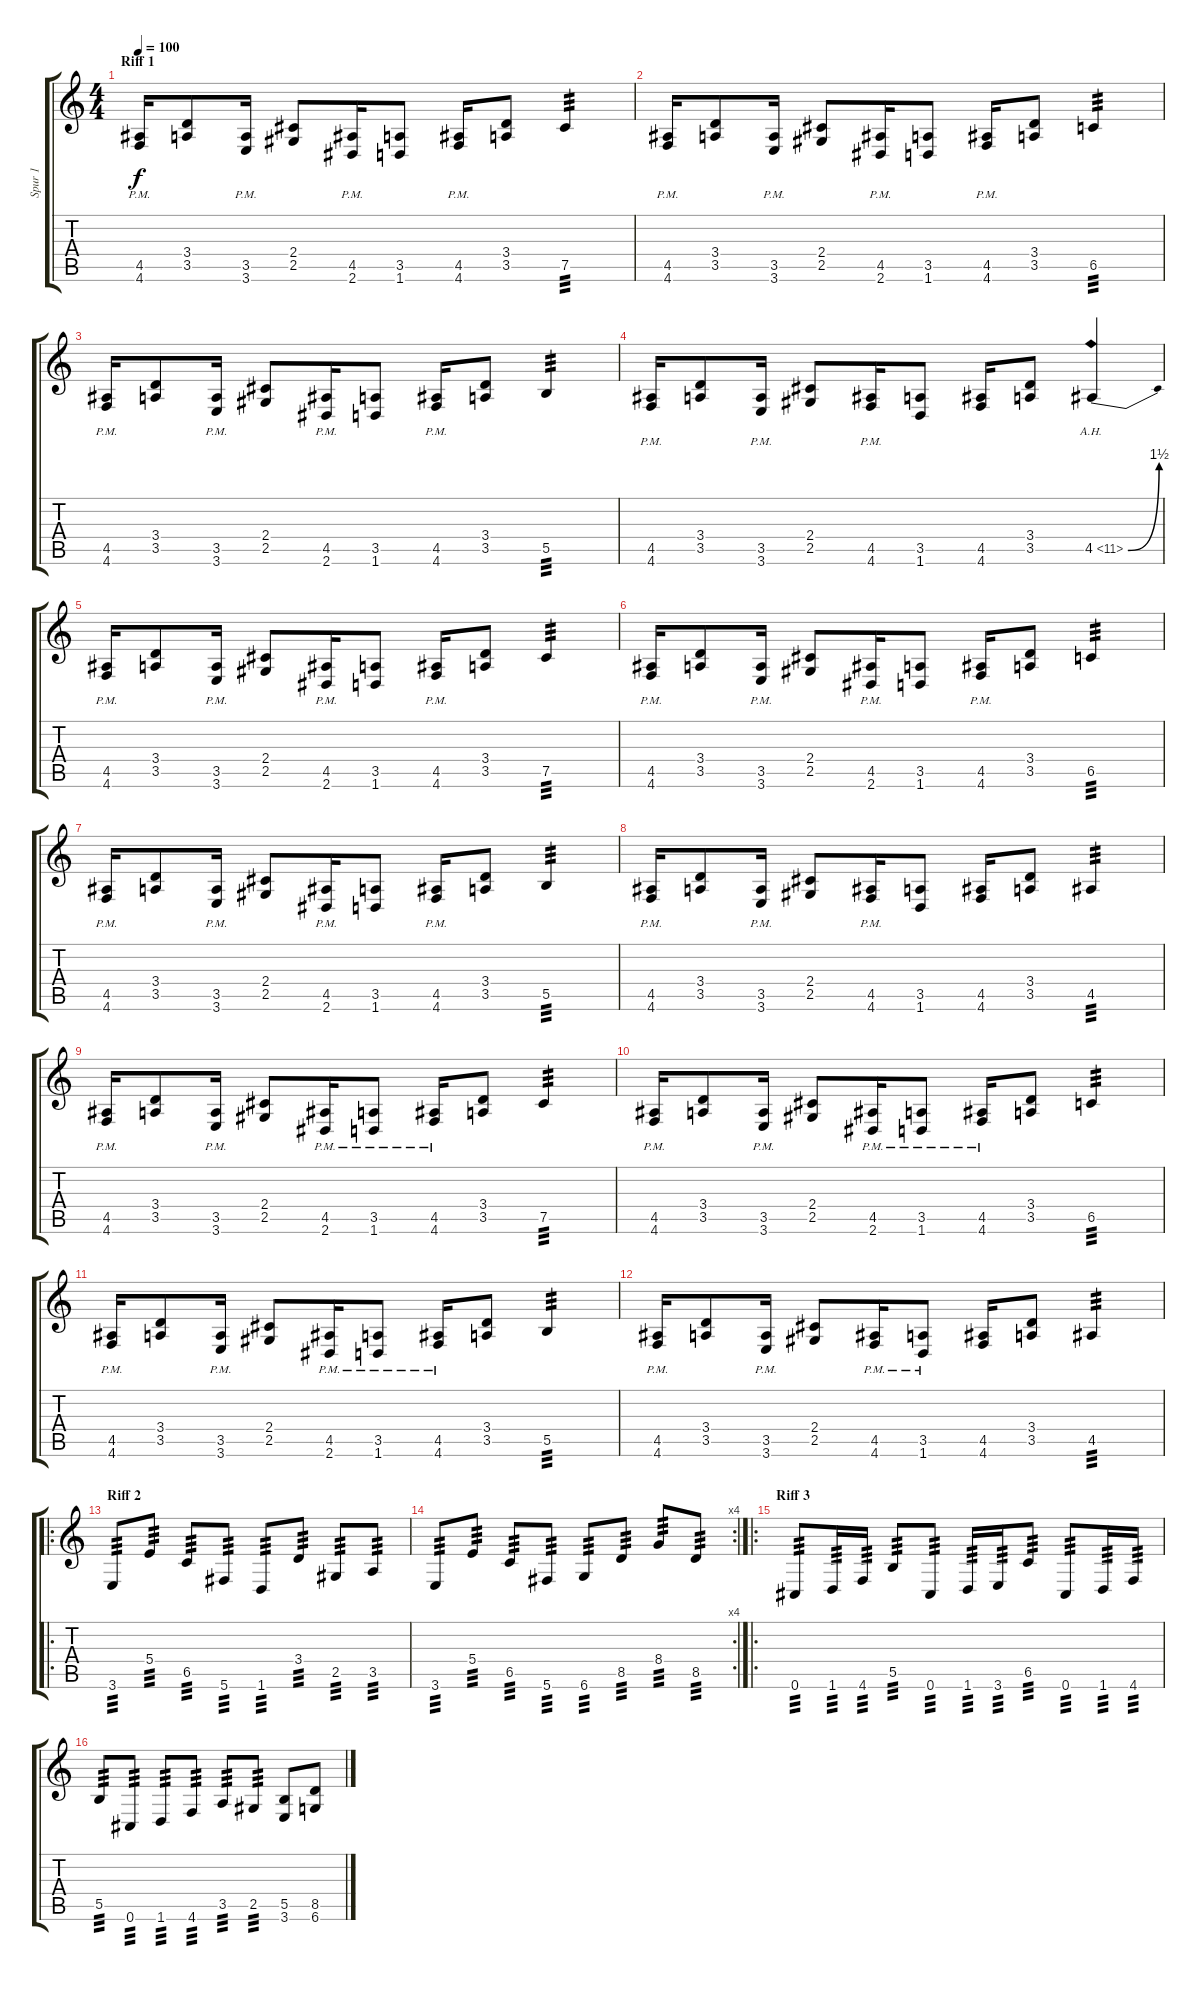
\track ("Spur 1" "Spur 1") {instrument distortionguitar}
\staff {score tabs}
\tuning (Db4 Ab3 E3 B2 Gb2 Db2) {hide}
\ts (4 4)
\section ("" "Riff 1")
\tempo 100
\clef g2
\ks c
(4.5{pm} 4.6{pm}).16{dy f instrument distortionguitar} (3.4 3.5).8 (3.5{pm} 3.6{pm}).16 (2.4 2.5).8 (4.5{pm} 2.6{pm}).16 (3.5 1.6).8 (4.5{pm} 4.6{pm}).16 (3.4 3.5).8 7.5.4{tp 3} |
(4.5{pm} 4.6{pm}).16 (3.4 3.5).8 (3.5{pm} 3.6{pm}).16 (2.4 2.5).8 (4.5{pm} 2.6{pm}).16 (3.5 1.6).8 (4.5{pm} 4.6{pm}).16 (3.4 3.5).8 6.5.4{tp 3} |
(4.5{pm} 4.6{pm}).16 (3.4 3.5).8 (3.5{pm} 3.6{pm}).16 (2.4 2.5).8 (4.5{pm} 2.6{pm}).16 (3.5 1.6).8 (4.5{pm} 4.6{pm}).16 (3.4 3.5).8 5.5.4{tp 3} |
(4.5{pm} 4.6{pm}).16 (3.4 3.5).8 (3.5{pm} 3.6{pm}).16 (2.4 2.5).8 (4.5{pm} 4.6{pm}).16 (3.5 1.6).8 (4.5 4.6).16 (3.4 3.5).8 4.5{be (bend 0 0 60 6) ah 7}.4 |
(4.5{pm} 4.6{pm}).16 (3.4 3.5).8 (3.5{pm} 3.6{pm}).16 (2.4 2.5).8 (4.5{pm} 2.6{pm}).16 (3.5 1.6).8 (4.5{pm} 4.6{pm}).16 (3.4 3.5).8 7.5.4{tp 3} |
(4.5{pm} 4.6{pm}).16 (3.4 3.5).8 (3.5{pm} 3.6{pm}).16 (2.4 2.5).8 (4.5{pm} 2.6{pm}).16 (3.5 1.6).8 (4.5{pm} 4.6{pm}).16 (3.4 3.5).8 6.5.4{tp 3} |
(4.5{pm} 4.6{pm}).16 (3.4 3.5).8 (3.5{pm} 3.6{pm}).16 (2.4 2.5).8 (4.5{pm} 2.6{pm}).16 (3.5 1.6).8 (4.5{pm} 4.6{pm}).16 (3.4 3.5).8 5.5.4{tp 3} |
(4.5{pm} 4.6{pm}).16 (3.4 3.5).8 (3.5{pm} 3.6{pm}).16 (2.4 2.5).8 (4.5{pm} 4.6{pm}).16 (3.5 1.6).8 (4.5 4.6).16 (3.4 3.5).8 4.5.4{tp 3} |
(4.5{pm} 4.6{pm}).16 (3.4 3.5).8 (3.5{pm} 3.6{pm}).16 (2.4 2.5).8 (4.5{pm} 2.6{pm}).16 (3.5 1.6{pm}).8 (4.5{pm} 4.6{pm}).16 (3.4 3.5).8 7.5.4{tp 3} |
(4.5{pm} 4.6{pm}).16 (3.4 3.5).8 (3.5{pm} 3.6{pm}).16 (2.4 2.5).8 (4.5{pm} 2.6{pm}).16 (3.5 1.6{pm}).8 (4.5{pm} 4.6{pm}).16 (3.4 3.5).8 6.5.4{tp 3} |
(4.5{pm} 4.6{pm}).16 (3.4 3.5).8 (3.5{pm} 3.6{pm}).16 (2.4 2.5).8 (4.5{pm} 2.6{pm}).16 (3.5 1.6{pm}).8 (4.5{pm} 4.6{pm}).16 (3.4 3.5).8 5.5.4{tp 3} |
(4.5{pm} 4.6{pm}).16 (3.4 3.5).8 (3.5{pm} 3.6{pm}).16 (2.4 2.5).8 (4.5{pm} 4.6{pm}).16 (3.5 1.6{pm}).8 (4.5 4.6).16 (3.4 3.5).8 4.5.4{tp 3} |
\ro
\section ("" "Riff 2")
3.6.8{tp 3} 5.4.8{tp 3} 6.5.8{tp 3} 5.6.8{tp 3} 1.6.8{tp 3} 3.4.8{tp 3} 2.5.8{tp 3} 3.5.8{tp 3} |
\rc 4
3.6.8{tp 3} 5.4.8{tp 3} 6.5.8{tp 3} 5.6.8{tp 3} 6.6.8{tp 3} 8.5.8{tp 3} 8.4.8{tp 3} 8.5.8{tp 3} |
\ro
\section ("" "Riff 3")
0.6.8{tp 3} 1.6.16{tp 3} 4.6.16{tp 3} 5.5.8{tp 3} 0.6.8{tp 3} 1.6.16{tp 3} 3.6.16{tp 3} 6.5.8{tp 3} 0.6.8{tp 3} 1.6.16{tp 3} 4.6.16{tp 3} |
5.5.8{tp 3} 0.6.8{tp 3} 1.6.8{tp 3} 4.6.8{tp 3} 3.5.8{tp 3} 2.5.8{tp 3} (5.5 3.6).8 (8.5 6.6).8
